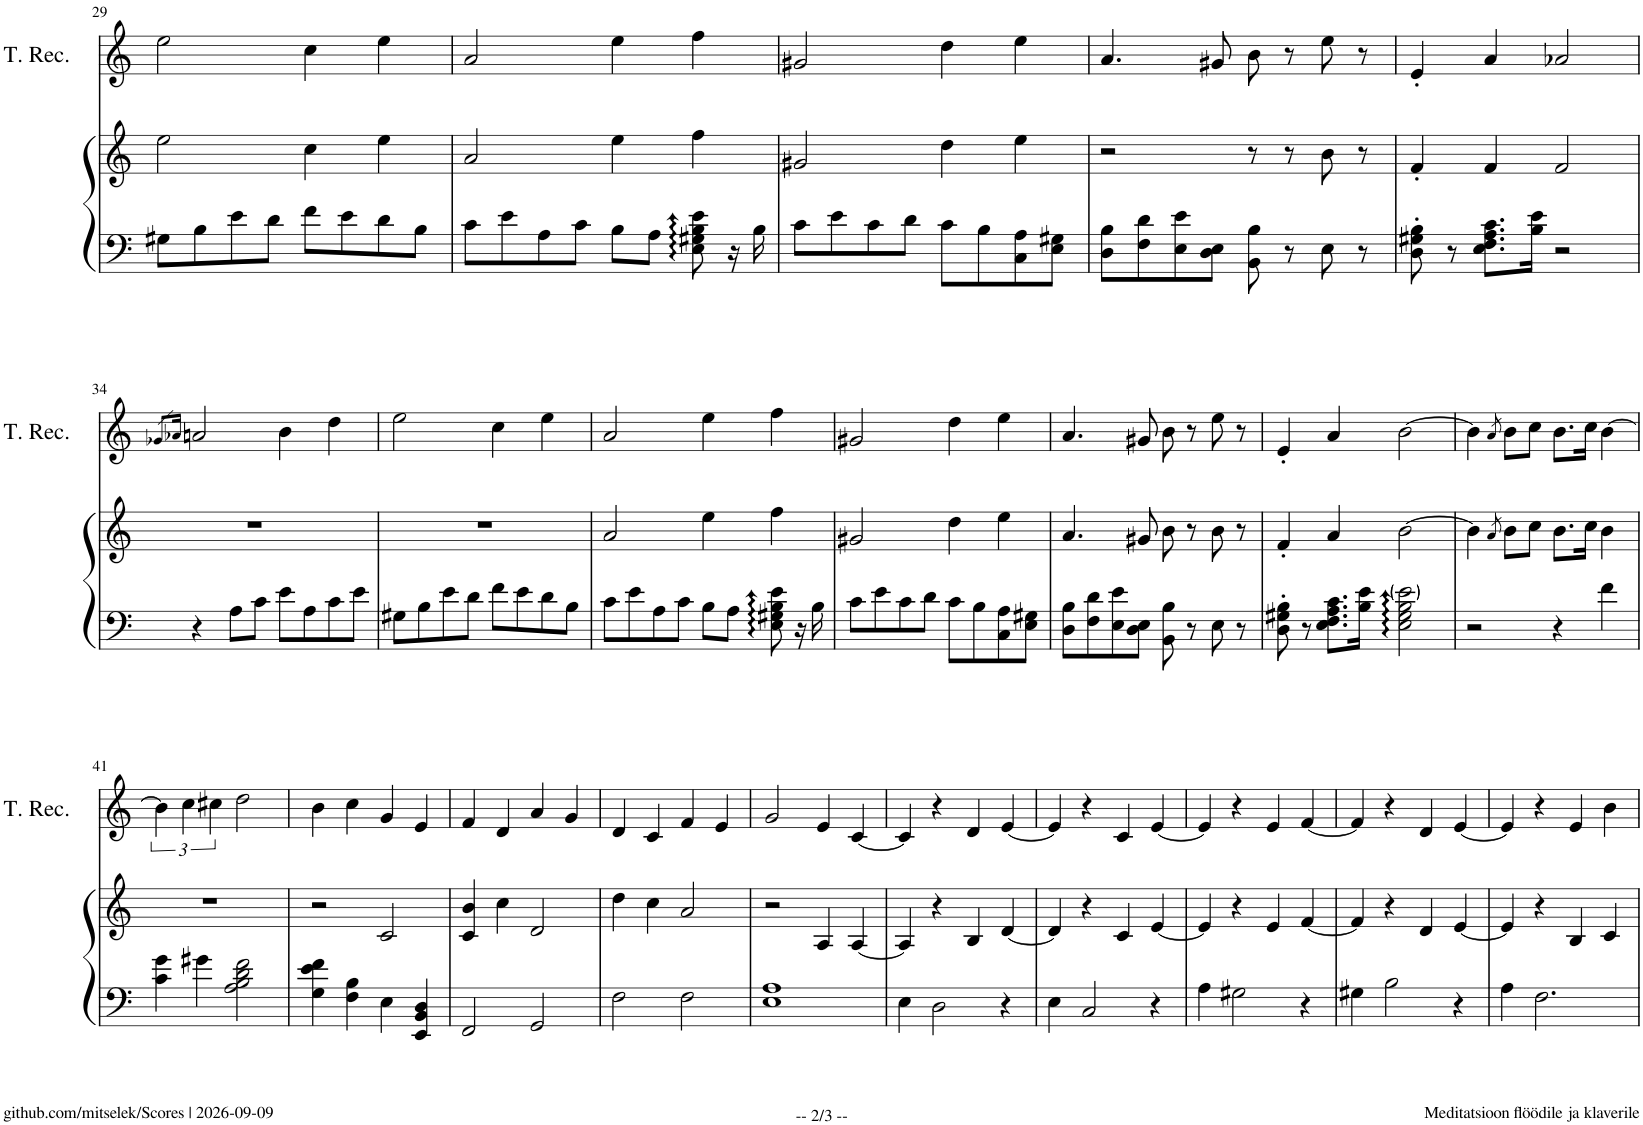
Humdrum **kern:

**kern	**kern	**kern
*part2	*part2	*part1
*staff3	*staff2	*staff1
*I"Piano	*	*I"Tenor Recorder
*I'Pno	*	*I'T. Rec.
!!LO:PB:g=z
*clefF4	*clefG2	*clefG2
*k[]	*k[]	*k[]
*M4/4	*M4/4	*M4/4
=29	=29	=29
8G#X\L	2ee\	2ee\
8B\	.	.
8e\	.	.
8d\J	.	.
8f\L	4cc\	4cc\
8e\	.	.
8d\	4ee\	4ee\
8B\J	.	.
=30	=30	=30
8c\L	2a/	2a/
8e\	.	.
8A\	.	.
8c\J	.	.
8B\L	4ee\	4ee\
8A\J	.	.
8E\ 8G#X\ 8B\ 8e\	4ff\	4ff\
16r	.	.
16B\	.	.
=31	=31	=31
8c\L	2g#X/	2g#X/
8e\	.	.
8c\	.	.
8d\J	.	.
8c\L	4dd\	4dd\
8B\	.	.
8C\ 8A\	4ee\	4ee\
8E\ 8G#X\J	.	.
=32	=32	=32
8D\ 8B\L	2r	4.a/
8F\ 8d\	.	.
8E\ 8e\	.	.
8D\ 8E\J	.	8g#X/
8BB\ 8B\	8r	8b\
8r	8r	8r
8E\	8b\	8ee\
8r	8r	8r
=33	=33	=33
8D\' 8G#X\' 8B\'	4f'/	4e'/
8r	.	.
8.E\ 8.F\ 8.A\ 8.c\L	4f/	4a/
16B\ 16e\Jk	.	.
2r	2f/	2a-X/
!!LO:LB:g=z
=34	=34	=34
.	.	8qg-X/L
.	.	16qa-X/Jk
4r	1r	2an/
8A\L	.	.
8c\J	.	.
8e\L	.	4b\
8A\	.	.
8c\	.	4dd\
8e\J	.	.
=35	=35	=35
8G#X\L	1r	2ee\
8B\	.	.
8e\	.	.
8d\J	.	.
8f\L	.	4cc\
8e\	.	.
8d\	.	4ee\
8B\J	.	.
=36	=36	=36
8c\L	2a/	2a/
8e\	.	.
8A\	.	.
8c\J	.	.
8B\L	4ee\	4ee\
8A\J	.	.
8E\ 8G#X\ 8B\ 8e\	4ff\	4ff\
16r	.	.
16B\	.	.
=37	=37	=37
8c\L	2g#X/	2g#X/
8e\	.	.
8c\	.	.
8d\J	.	.
8c\L	4dd\	4dd\
8B\	.	.
8C\ 8A\	4ee\	4ee\
8E\ 8G#X\J	.	.
=38	=38	=38
8D\ 8B\L	4.a/	4.a/
8F\ 8d\	.	.
8E\ 8e\	.	.
8D\ 8E\J	8g#X/	8g#X/
8BB\ 8B\	8b\	8b\
8r	8r	8r
8E\	8b\	8ee\
8r	8r	8r
=39	=39	=39
8D\' 8G#X\' 8B\'	4f'/	4e'/
8r	.	.
8.E\ 8.F\ 8.A\ 8.c\L	4a/	4a/
16B\ 16e\Jk	.	.
2E\ 2G#\ 2B\ 2e\	[2b\	[2b\
=40	=40	=40
2r	4b\]	4b\]
.	8qa/	8qa/
.	8b\L	8b\L
.	8cc\J	8cc\J
4r	8.b\L	8.b\L
.	16cc\Jk	16cc\Jk
4f\	4b\	[4b\
!!LO:LB:g=z
=41	=41	=41
4c\ 4g\	1r	6b\]
.	.	6cc\
4g#X\	.	.
.	.	6cc#X\
2A\ 2B\ 2d\ 2f\	.	2dd\
=42	=42	=42
4G\ 4e\ 4f\	2r	4b\
4F\ 4B\	.	4cc\
4E\	2c/	4g/
4EE/ 4BB/ 4D/	.	4e/
=43	=43	=43
2FF/	4c/ 4b/	4f/
.	4cc\	4d/
2GG/	2d/	4a/
.	.	4g/
=44	=44	=44
2F\	4dd\	4d/
.	4cc\	4c/
2F\	2a/	4f/
.	.	4e/
=45	=45	=45
1E 1A	2r	2g/
.	4A/	4e/
.	[4A/	[4c/
=46	=46	=46
4E\	4A/]	4c/]
2D\	4r	4r
.	4B/	4d/
4r	[4d/	[4e/
=47	=47	=47
4E\	4d/]	4e/]
2C/	4r	4r
.	4c/	4c/
4r	[4e/	[4e/
=48	=48	=48
4A\	4e/]	4e/]
2G#X\	4r	4r
.	4e/	4e/
4r	[4f/	[4f/
=49	=49	=49
4G#X\	4f/]	4f/]
2B\	4r	4r
.	4d/	4d/
4r	[4e/	[4e/
=50	=50	=50
4A\	4e/]	4e/]
2.F\	4r	4r
.	4B/	4e/
.	4c/	4b\
=	=	=
*-	*-	*-
